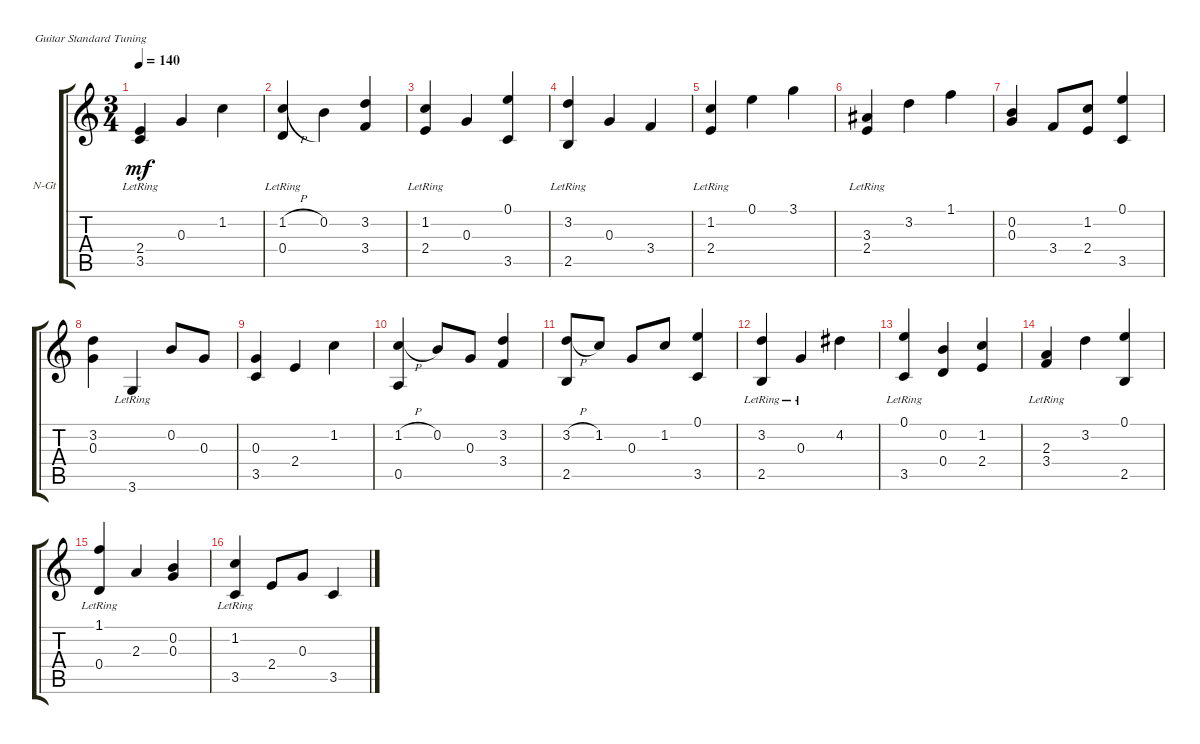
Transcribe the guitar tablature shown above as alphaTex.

\defaultSystemsLayout 4
\bracketExtendMode groupsimilarinstruments
\firstSystemTrackNameOrientation horizontal
\otherSystemsTrackNameOrientation horizontal
\track ("Nylon Guitar" "N-Gt") {instrument acousticguitarnylon}
\staff {score tabs}
\tuning (E4 B3 G3 D3 A2 E2)
\ts (3 4)
\tempo 140
\clef g2
\ks c
(3.5{lr} 2.4).4{dy mf instrument acousticguitarnylon} 0.3.4 1.2.4 |
(0.4{lr} 1.2{h}).4 0.2.4 (3.2 3.4).4 |
(2.4{lr} 1.2).4 0.3.4 (0.1 3.5).4 |
(2.5 3.2{lr}).4 0.3.4 3.4.4 |
(2.4{lr} 1.2).4 0.1.4 3.1.4 |
(2.4{lr} 3.3).4 3.2.4 1.1.4 |
(0.2 0.3).4 3.4.8 (1.2 2.4).8 (0.1 3.5).4 |
(3.2 0.3).4 3.6{lr}.4 0.2.8 0.3.8 |
(3.5 0.3).4 2.4.4 1.2.4 |
(1.2{h} 0.5).4 0.2.8 0.3.8 (3.2 3.4).4 |
(3.2{h} 2.5).8 1.2.8 0.3.8 1.2.8 (0.1 3.5).4 |
(3.2{lr} 2.5).4 0.3{lr}.4 4.2.4 |
(0.1 3.5{lr}).4 (0.2 0.4).4 (2.4 1.2).4 |
(3.4{lr} 2.3).4 3.2.4 (0.1 2.5).4 |
(0.4{lr} 1.1).4 2.3.4 (0.3 0.2).4 |
(1.2{lr} 3.5).4 2.4.8 0.3.8 3.5.4
